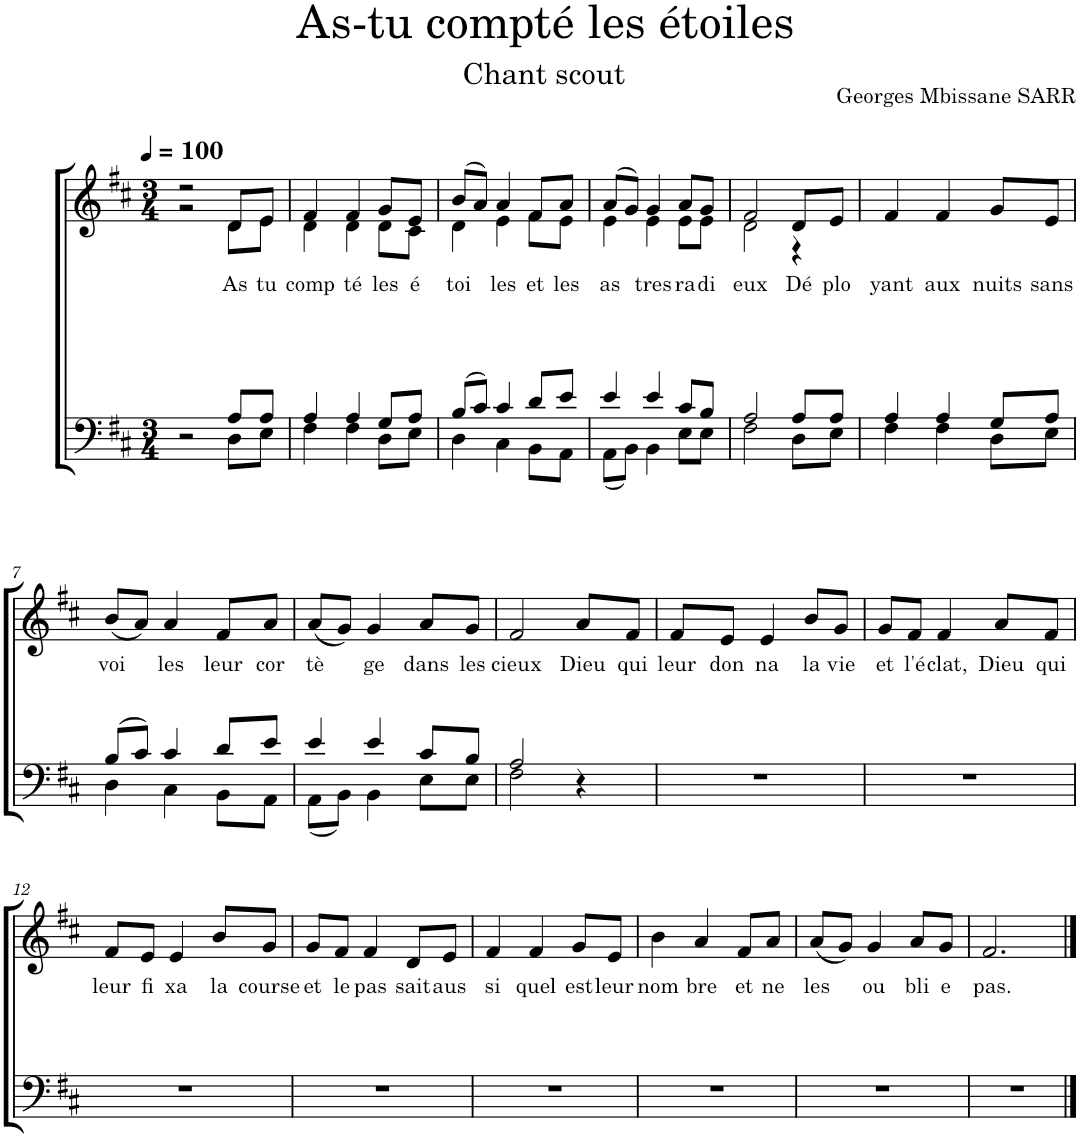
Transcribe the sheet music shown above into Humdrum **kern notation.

**kern	**kern	**text
*part2	*part1	*part1
*staff2	*staff1	*staff1
*I"Hommes	*I"Femmes	*
*clefF4	*clefG2	*
*k[f#c#]	*k[f#c#]	*
*M3/4	*M3/4	*
*MM100	*MM100	*
=1	=1	=1
*^	*^	*
2r	2ryy	2r	2r	.
!	!	!	!	!LO:LY:b
8A/L	8D\L	8d/L	8d\L	As
!	!	!	!	!LO:LY:b
8A/J	8E\J	8e/J	8e\J	tu
=2	=2	=2	=2	=2
!	!	!	!	!LO:LY:b
4A/	4F#\	4f#/	4d\	comp
!	!	!	!	!LO:LY:b
4A/	4F#\	4f#/	4d\	té
!	!	!	!	!LO:LY:b
8G/L	8D\L	8g/L	8d\L	les
!	!	!	!	!LO:LY:b
8A/J	8E\J	8e/J	8c#\J	é
=3	=3	=3	=3	=3
!	!	!	!	!LO:LY:b
(8B/L	4D\	(8b/L	4d\	toi
8c#/J)	.	8a/J)	.	.
!	!	!	!	!LO:LY:b
4c#/	4C#\	4a/	4e\	les
!	!	!	!	!LO:LY:b
8d/L	8BB\L	8f#/L	8f#\L	et
!	!	!	!	!LO:LY:b
8e/J	8AA\J	8a/J	8e\J	les
=4	=4	=4	=4	=4
!	!	!	!	!LO:LY:b
4e/	(8AA\L	(8a/L	4e\	as
.	8BB\J)	8g/J)	.	.
!	!	!	!	!LO:LY:b
4e/	4BB\	4g/	4e\	tres
!	!	!	!	!LO:LY:b
8c#/L	8E\L	8a/L	8e\L	ra
!	!	!	!	!LO:LY:b
8B/J	8E\J	8g/J	8e\J	di
=5	=5	=5	=5	=5
!	!	!	!	!LO:LY:b
2A/	2F#\	2f#/	2d\	eux
!	!	!	!	!LO:LY:b
8A/L	8D\L	8d/L	4r	Dé
!	!	!	!	!LO:LY:b
8A/J	8E\J	8e/J	.	plo
*	*	*v	*v	*
=6	=6	=6	=6
!	!	!	!LO:LY:b
4A/	4F#\	4f#/	yant
!	!	!	!LO:LY:b
4A/	4F#\	4f#/	aux
!	!	!	!LO:LY:b
8G/L	8D\L	8g/L	nuits
!	!	!	!LO:LY:b
8A/J	8E\J	8e/J	sans
!!LO:LB:g=z
=7	=7	=7	=7
!	!	!	!LO:LY:b
(8B/L	4D\	(8b/L	voi
8c#/J)	.	8a/J)	.
!	!	!	!LO:LY:b
4c#/	4C#\	4a/	les
!	!	!	!LO:LY:b
8d/L	8BB\L	8f#/L	leur
!	!	!	!LO:LY:b
8e/J	8AA\J	8a/J	cor
=8	=8	=8	=8
!	!	!	!LO:LY:b
4e/	(8AA\L	(8a/L	tè
.	8BB\J)	8g/J)	.
!	!	!	!LO:LY:b
4e/	4BB\	4g/	ge
!	!	!	!LO:LY:b
8c#/L	8E\L	8a/L	dans
!	!	!	!LO:LY:b
8B/J	8E\J	8g/J	les
=9	=9	=9	=9
!	!	!	!LO:LY:b
2A/	2F#\	2f#/	cieux
!	!	!	!LO:LY:b
4r	4ryy	8a/L	Dieu
!	!	!	!LO:LY:b
.	.	8f#/J	qui
*v	*v	*	*
=10	=10	=10
!	!	!LO:LY:b
2.r	8f#/L	leur
!	!	!LO:LY:b
.	8e/J	don
!	!	!LO:LY:b
.	4e/	na
!	!	!LO:LY:b
.	8b/L	la
!	!	!LO:LY:b
.	8g/J	vie
=11	=11	=11
!	!	!LO:LY:b
2.r	8g/L	et
!	!	!LO:LY:b
.	8f#/J	l'é
!	!	!LO:LY:b
.	4f#/	clat,
!	!	!LO:LY:b
.	8a/L	Dieu
!	!	!LO:LY:b
.	8f#/J	qui
!!LO:LB:g=z
=12	=12	=12
!	!	!LO:LY:b
2.r	8f#/L	leur
!	!	!LO:LY:b
.	8e/J	fi
!	!	!LO:LY:b
.	4e/	xa
!	!	!LO:LY:b
.	8b/L	la
!	!	!LO:LY:b
.	8g/J	course
=13	=13	=13
!	!	!LO:LY:b
2.r	8g/L	et
!	!	!LO:LY:b
.	8f#/J	le
!	!	!LO:LY:b
.	4f#/	pas
!	!	!LO:LY:b
.	8d/L	sait
!	!	!LO:LY:b
.	8e/J	aus
=14	=14	=14
!	!	!LO:LY:b
2.r	4f#/	si
!	!	!LO:LY:b
.	4f#/	quel
!	!	!LO:LY:b
.	8g/L	est
!	!	!LO:LY:b
.	8e/J	leur
=15	=15	=15
!	!	!LO:LY:b
2.r	4b\	nom
!	!	!LO:LY:b
.	4a/	bre
!	!	!LO:LY:b
.	8f#/L	et
!	!	!LO:LY:b
.	8a/J	ne
=16	=16	=16
!	!	!LO:LY:b
2.r	(8a/L	les
.	8g/J)	.
!	!	!LO:LY:b
.	4g/	ou
!	!	!LO:LY:b
.	8a/L	bli
!	!	!LO:LY:b
.	8g/J	e
=17	=17	=17
!	!	!LO:LY:b
2.r	2.f#/	pas.
==	==	==
*-	*-	*-
